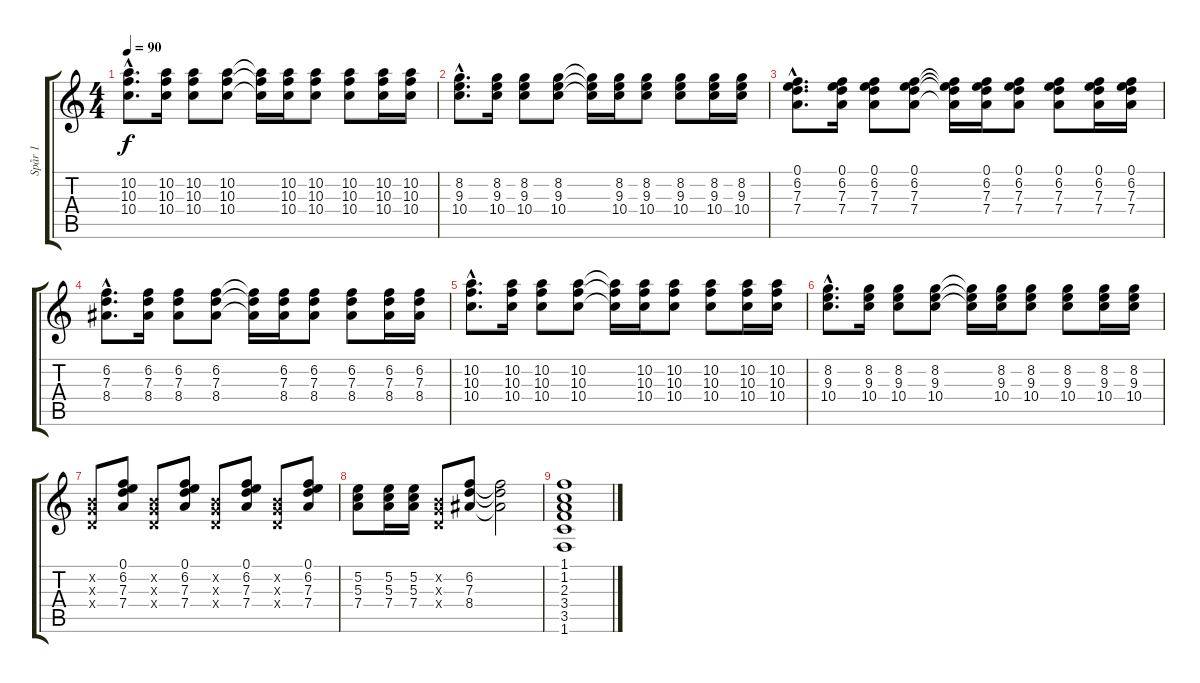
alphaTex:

\track ("Spår 1" "Spår 1") {instrument electricguitarclean}
\staff {score tabs}
\tuning (E4 B3 G3 D3 A2 E2) {hide}
\ts (4 4)
\tempo 90
\clef g2
\ks c
(10.2{hac} 10.3{hac} 10.4{hac}).8{d dy f} (10.2 10.3 10.4).16 (10.2 10.3 10.4).8 (10.2 10.3 10.4).8 (10.2{t} 10.3{t} 10.4{t}).16 (10.2 10.3 10.4).16 (10.2 10.3 10.4).8 (10.2 10.3 10.4).8 (10.2 10.3 10.4).16 (10.2 10.3 10.4).16 |
(8.2{hac} 9.3{hac} 10.4{hac}).8{d} (8.2 9.3 10.4).16 (8.2 9.3 10.4).8 (8.2 9.3 10.4).8 (8.2{t} 9.3{t} 10.4{t}).16 (8.2 9.3 10.4).16 (8.2 9.3 10.4).8 (8.2 9.3 10.4).8 (8.2 9.3 10.4).16 (8.2 9.3 10.4).16 |
(0.1{hac} 6.2{hac} 7.3{hac} 7.4{hac}).8{d} (0.1 6.2 7.3 7.4).16 (0.1 6.2 7.3 7.4).8 (0.1 6.2 7.3 7.4).8 (0.1{t} 6.2{t} 7.3{t} 7.4{t}).16 (0.1 6.2 7.3 7.4).16 (0.1 6.2 7.3 7.4).8 (0.1 6.2 7.3 7.4).8 (0.1 6.2 7.3 7.4).16 (0.1 6.2 7.3 7.4).16 |
(6.2{hac} 7.3{hac} 8.4{hac}).8{d} (6.2 7.3 8.4).16 (6.2 7.3 8.4).8 (6.2 7.3 8.4).8 (6.2{t} 7.3{t} 8.4{t}).16 (6.2 7.3 8.4).16 (6.2 7.3 8.4).8 (6.2 7.3 8.4).8 (6.2 7.3 8.4).16 (6.2 7.3 8.4).16 |
(10.2{hac} 10.3{hac} 10.4{hac}).8{d} (10.2 10.3 10.4).16 (10.2 10.3 10.4).8 (10.2 10.3 10.4).8 (10.2{t} 10.3{t} 10.4{t}).16 (10.2 10.3 10.4).16 (10.2 10.3 10.4).8 (10.2 10.3 10.4).8 (10.2 10.3 10.4).16 (10.2 10.3 10.4).16 |
(8.2{hac} 9.3{hac} 10.4{hac}).8{d} (8.2 9.3 10.4).16 (8.2 9.3 10.4).8 (8.2 9.3 10.4).8 (8.2{t} 9.3{t} 10.4{t}).16 (8.2 9.3 10.4).16 (8.2 9.3 10.4).8 (8.2 9.3 10.4).8 (8.2 9.3 10.4).16 (8.2 9.3 10.4).16 |
(0.2{x} 0.3{x} 0.4{x}).8 (0.1 6.2 7.3 7.4).8 (0.2{x} 0.3{x} 0.4{x}).8 (0.1 6.2 7.3 7.4).8 (0.2{x} 0.3{x} 0.4{x}).8 (0.1 6.2 7.3 7.4).8 (0.2{x} 0.3{x} 0.4{x}).8 (0.1 6.2 7.3 7.4).8 |
(5.2 5.3 7.4).8 (5.2 5.3 7.4).16 (5.2 5.3 7.4).16 (0.2{x} 0.3{x} 0.4{x}).8 (6.2 7.3 8.4).8 (6.2{t} 7.3{t} 8.4{t}).2 |
(1.1 1.2 2.3 3.4 3.5 1.6).1
